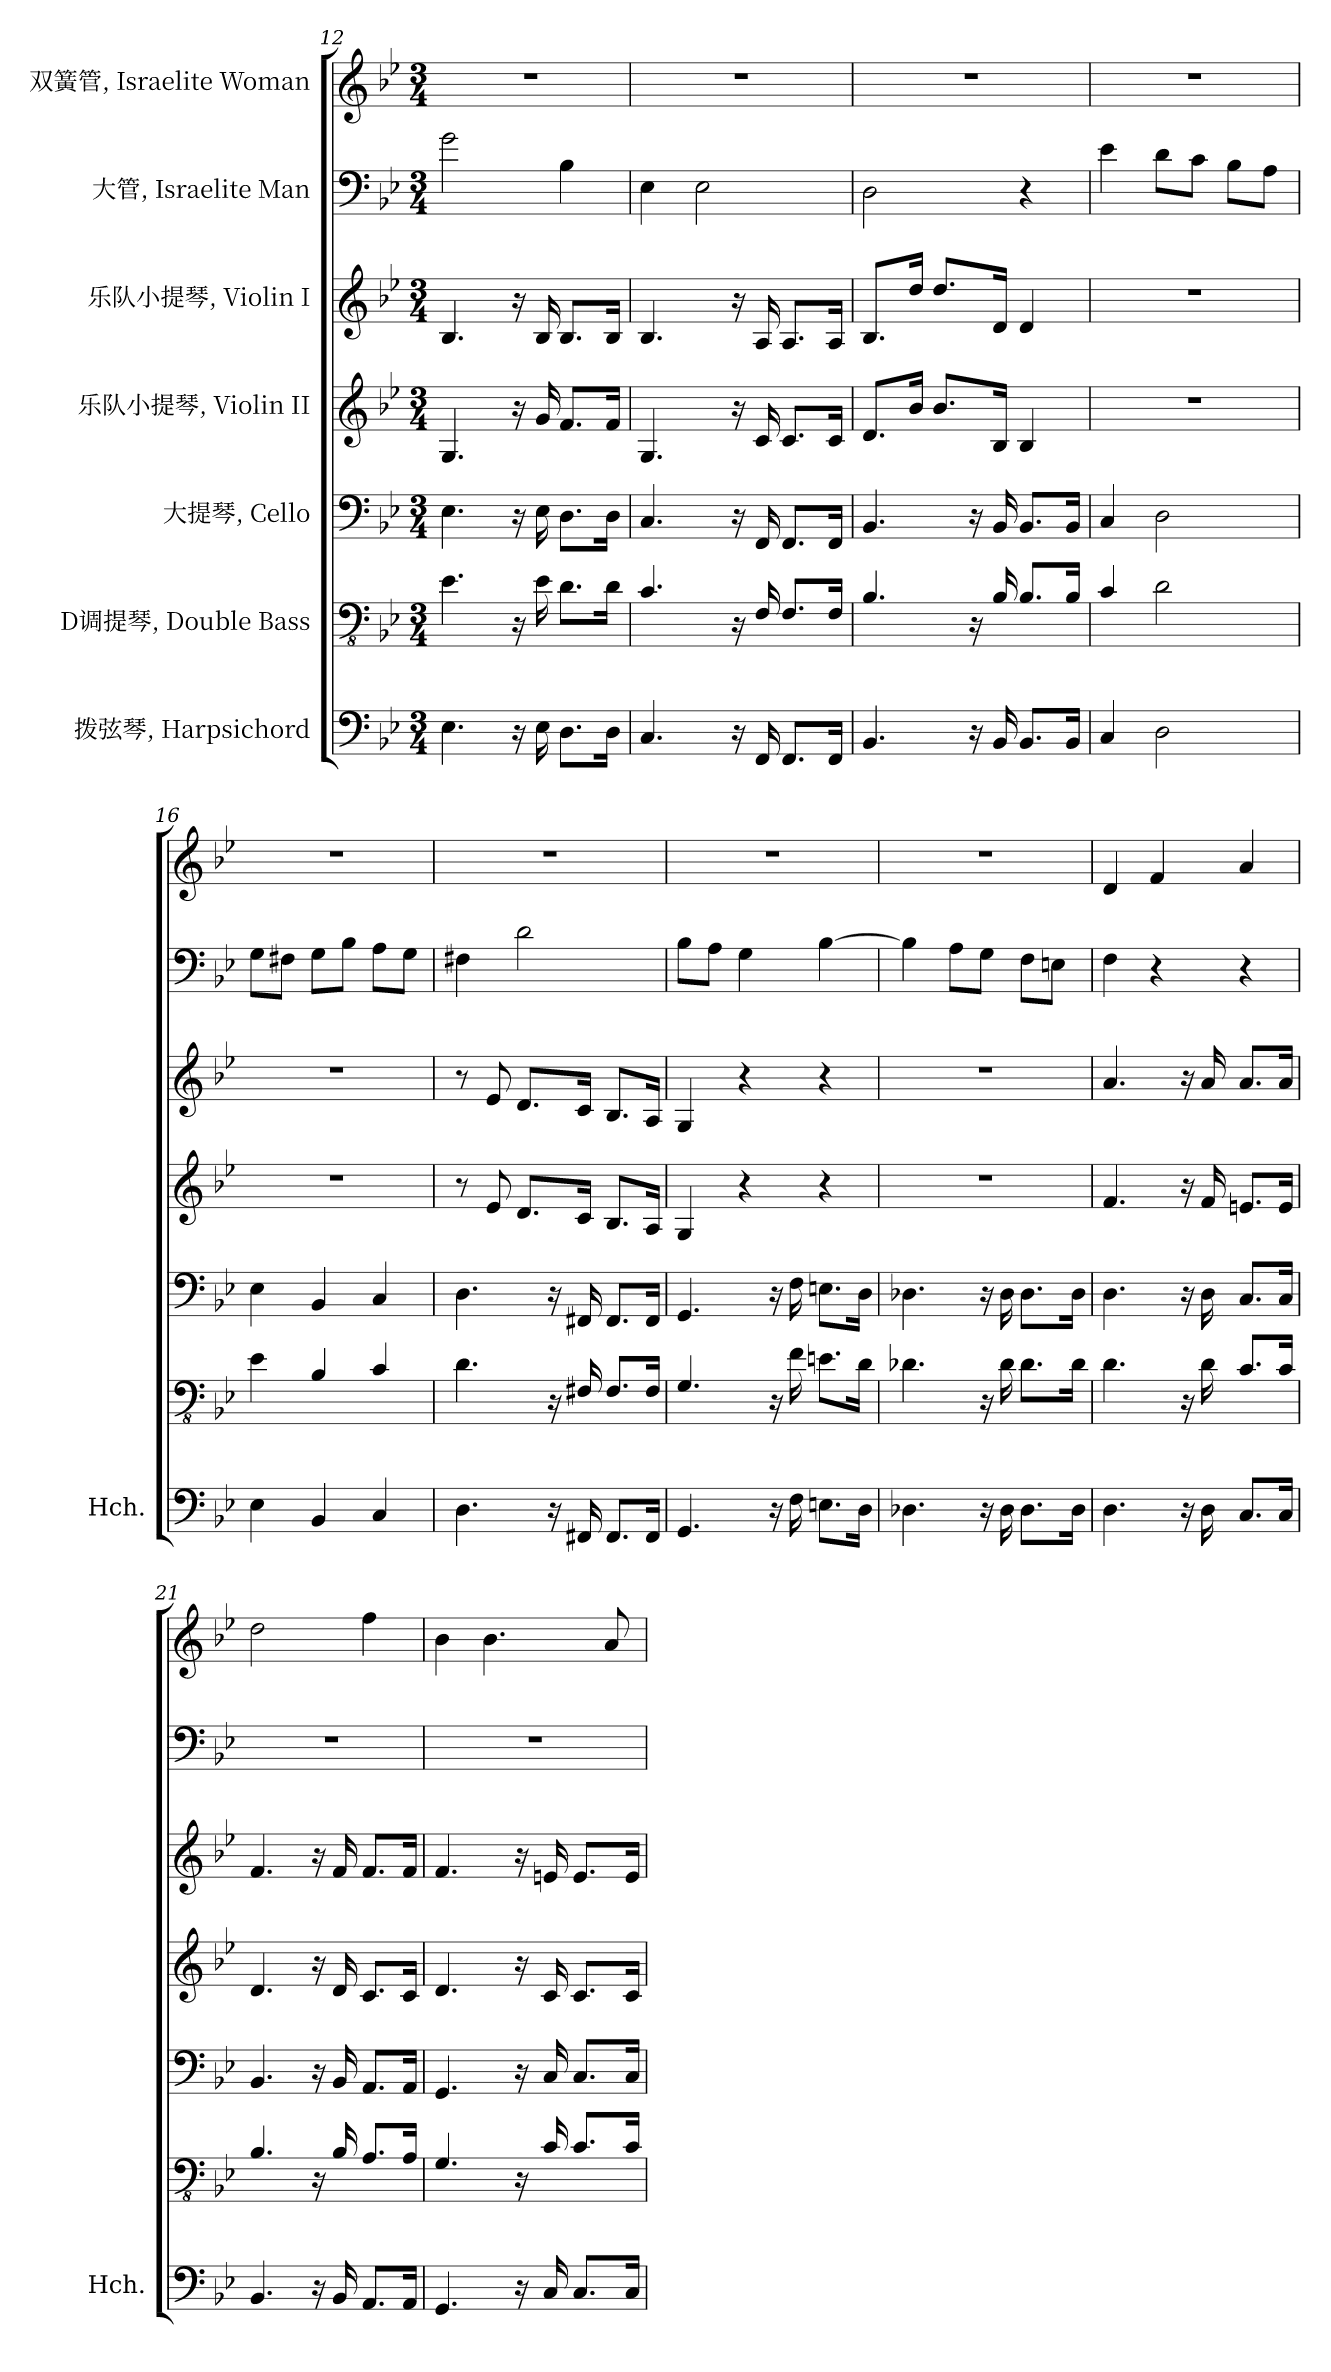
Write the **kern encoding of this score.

**kern	**kern	**kern	**kern	**kern	**kern	**kern
*part7	*part6	*part5	*part4	*part3	*part2	*part1
*staff7	*staff6	*staff5	*staff4	*staff3	*staff2	*staff1
*I"拨弦琴, Harpsichord	*I"D调提琴, Double Bass	*I"大提琴, Cello	*I"乐队小提琴, Violin II	*I"乐队小提琴, Violin I	*I"大管, Israelite Man	*I"双簧管, Israelite Woman
*I'Hch.	*	*	*	*	*	*
*clefF4	*clefFv4	*clefF4	*clefG2	*clefG2	*clefF4	*clefG2
*	*ITrd7c12	*	*	*	*	*
*k[b-e-]	*k[b-e-]	*k[b-e-]	*k[b-e-]	*k[b-e-]	*k[b-e-]	*k[b-e-]
*M3/4	*M3/4	*M3/4	*M3/4	*M3/4	*M3/4	*M3/4
=12	=12	=12	=12	=12	=12	=12
4.E-\	4.EE-\	4.E-\	4.G/	4.B-/	2g\	2.r
16r	16r	16r	16r	16r	.	.
16E-\	16EE-\	16E-\	16g/	16B-/	.	.
8.D\L	8.DD\L	8.D\L	8.f/L	8.B-/L	4B-\	.
16D\Jk	16DD\Jk	16D\Jk	16f/Jk	16B-/Jk	.	.
!!LO:PB:g=z
=13	=13	=13	=13	=13	=13	=13
4.C/	4.CC/	4.C/	4.G/	4.B-/	4E-\	2.r
.	.	.	.	.	2E-\	.
16r	16r	16r	16r	16r	.	.
16FF/	16FFF/	16FF/	16c/	16A/	.	.
8.FF/L	8.FFF/L	8.FF/L	8.c/L	8.A/L	.	.
16FF/Jk	16FFF/Jk	16FF/Jk	16c/Jk	16A/Jk	.	.
=14	=14	=14	=14	=14	=14	=14
4.BB-/	4.BBB-/	4.BB-/	8.d/L	8.B-/L	2D\	2.r
.	.	.	16b-/Jk	16dd/Jk	.	.
.	.	.	8.b-/L	8.dd/L	.	.
16r	16r	16r	.	.	.	.
16BB-/	16BBB-/	16BB-/	16B-/Jk	16d/Jk	.	.
8.BB-/L	8.BBB-/L	8.BB-/L	4B-/	4d/	4r	.
16BB-/Jk	16BBB-/Jk	16BB-/Jk	.	.	.	.
=15	=15	=15	=15	=15	=15	=15
4C/	4CC/	4C/	2.r	2.r	4e-\	2.r
2D\	2DD\	2D\	.	.	8d\L	.
.	.	.	.	.	8c\J	.
.	.	.	.	.	8B-\L	.
.	.	.	.	.	8A\J	.
=16	=16	=16	=16	=16	=16	=16
4E-\	4EE-\	4E-\	2.r	2.r	8G\L	2.r
.	.	.	.	.	8F#X\J	.
4BB-/	4BBB-/	4BB-/	.	.	8G\L	.
.	.	.	.	.	8B-\J	.
4C/	4CC/	4C/	.	.	8A\L	.
.	.	.	.	.	8G\J	.
=17	=17	=17	=17	=17	=17	=17
4.D\	4.DD\	4.D\	8r	8r	4F#X\	2.r
.	.	.	8e-/	8e-/	.	.
.	.	.	8.d/L	8.d/L	2d\	.
16r	16r	16r	.	.	.	.
16FF#X/	16FFF#X/	16FF#X/	16c/Jk	16c/Jk	.	.
8.FF#/L	8.FFF#/L	8.FF#/L	8.B-/L	8.B-/L	.	.
16FF#/Jk	16FFF#/Jk	16FF#/Jk	16A/Jk	16A/Jk	.	.
!!LO:PB:g=z
=18	=18	=18	=18	=18	=18	=18
4.GG/	4.GGG/	4.GG/	4G/	4G/	8B-\L	2.r
.	.	.	.	.	8A\J	.
.	.	.	4r	4r	4G\	.
16r	16r	16r	.	.	.	.
16F\	16FF\	16F\	.	.	.	.
8.En\L	8.EEn\L	8.En\L	4r	4r	[4B-\	.
16D\Jk	16DD\Jk	16D\Jk	.	.	.	.
=19	=19	=19	=19	=19	=19	=19
4.D-X\	4.DD-X\	4.D-X\	2.r	2.r	4B-\]	2.r
.	.	.	.	.	8A\L	.
16r	16r	16r	.	.	8G\J	.
16D-\	16DD-\	16D-\	.	.	.	.
8.D-\L	8.DD-\L	8.D-\L	.	.	8F\L	.
.	.	.	.	.	8En\J	.
16D-\Jk	16DD-\Jk	16D-\Jk	.	.	.	.
=20	=20	=20	=20	=20	=20	=20
4.D\	4.DD\	4.D\	4.f/	4.a/	4F\	4d/
.	.	.	.	.	4r	4f/
16r	16r	16r	16r	16r	.	.
16D\	16DD\	16D\	16f/	16a/	.	.
8.C/L	8.CC/L	8.C/L	8.en/L	8.a/L	4r	4a/
16C/Jk	16CC/Jk	16C/Jk	16e/Jk	16a/Jk	.	.
=21	=21	=21	=21	=21	=21	=21
4.BB-/	4.BBB-/	4.BB-/	4.d/	4.f/	2.r	2dd\
16r	16r	16r	16r	16r	.	.
16BB-/	16BBB-/	16BB-/	16d/	16f/	.	.
8.AA/L	8.AAA/L	8.AA/L	8.c/L	8.f/L	.	4ff\
16AA/Jk	16AAA/Jk	16AA/Jk	16c/Jk	16f/Jk	.	.
=22	=22	=22	=22	=22	=22	=22
4.GG/	4.GGG/	4.GG/	4.d/	4.f/	2.r	4b-\
.	.	.	.	.	.	4.b-\
16r	16r	16r	16r	16r	.	.
16C/	16CC/	16C/	16c/	16en/	.	.
8.C/L	8.CC/L	8.C/L	8.c/L	8.e/L	.	.
.	.	.	.	.	.	8a/
16C/Jk	16CC/Jk	16C/Jk	16c/Jk	16e/Jk	.	.
=	=	=	=	=	=	=
*-	*-	*-	*-	*-	*-	*-
